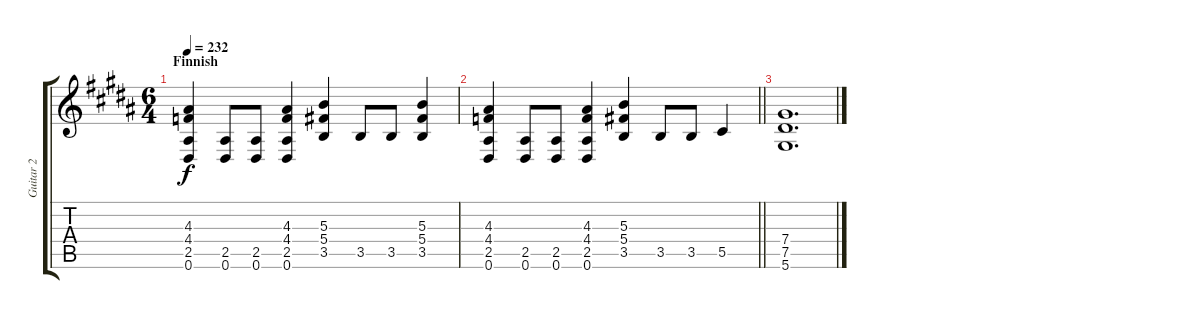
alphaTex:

\track ("Guitar 2" "Guitar 2") {instrument overdrivenguitar}
\staff {score tabs}
\tuning (Eb4 Bb3 Gb3 Db3 Ab2 Eb2) {hide}
\ts (6 4)
\section ("" "Finnish")
\tempo 232
\clef g2
\ks b
(4.3 4.4 2.5 0.6).4{dy f volume 6} (2.5 0.6).8 (2.5 0.6).8 (4.3 4.4 2.5 0.6).4 (5.3 5.4 3.5).4 3.5.8 3.5.8 (5.3 5.4 3.5).4 |
\barLineRight lightlight
(4.3 4.4 2.5 0.6).4 (2.5 0.6).8 (2.5 0.6).8 (4.3 4.4 2.5 0.6).4 (5.3 5.4 3.5).4 3.5.8 3.5.8 5.5.4 |
(7.4 7.5 5.6).1{d}
